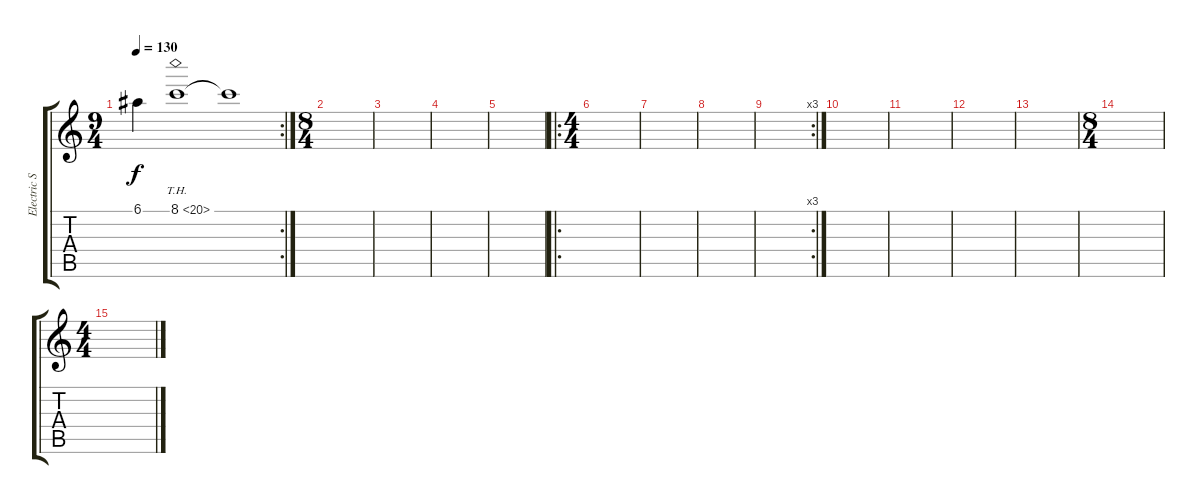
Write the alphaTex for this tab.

\track ("Electric Solo" "Electric S") {instrument distortionguitar}
\staff {score tabs}
\tuning (E4 B3 G3 D3 A2 E2) {hide}
\rc 2
\ts (9 4)
\tempo 130
\clef g2
\ks c
6.1{t}.4{dy f} 8.1{th 12}.1 8.1{t}.1 |
\ts (8 4)
|
|
|
|
\ro
\ts (4 4)
|
|
|
\rc 3
|
|
|
|
|
\ts (8 4)
|
\ts (4 4)
